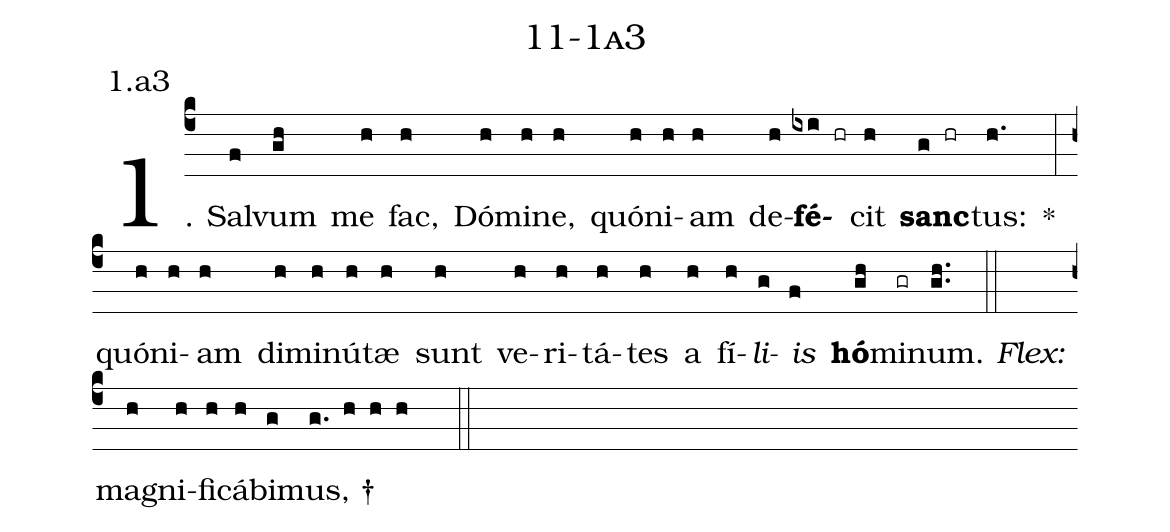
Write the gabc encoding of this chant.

name: 11-1a3;
annotation: 1.a3;
%%
(c4)1. Sal(f)vum(gh) me(h) fac,(h) Dó(h)mi(h)ne,(h) quón(h)i(h)am(h) de(h)<b>fé</b>(ixi hr)cit(h) <b>sanc</b>(g hr)tus:(h.) *(:) quón(h)i(h)am(h) di(h)mi(h)nú(h)tæ(h) sunt(h) ve(h)ri(h)tá(h)tes(h) a(h) fí(h)<i>li</i>(g)<i>is</i>(f) <b>hó</b>(gh)mi(gr)num.(gh..) (::)
<i>Flex:</i>()  ma(h)gni(h)fi(h)cá(h)bi(g)mus, †(g. h h h  ::)
